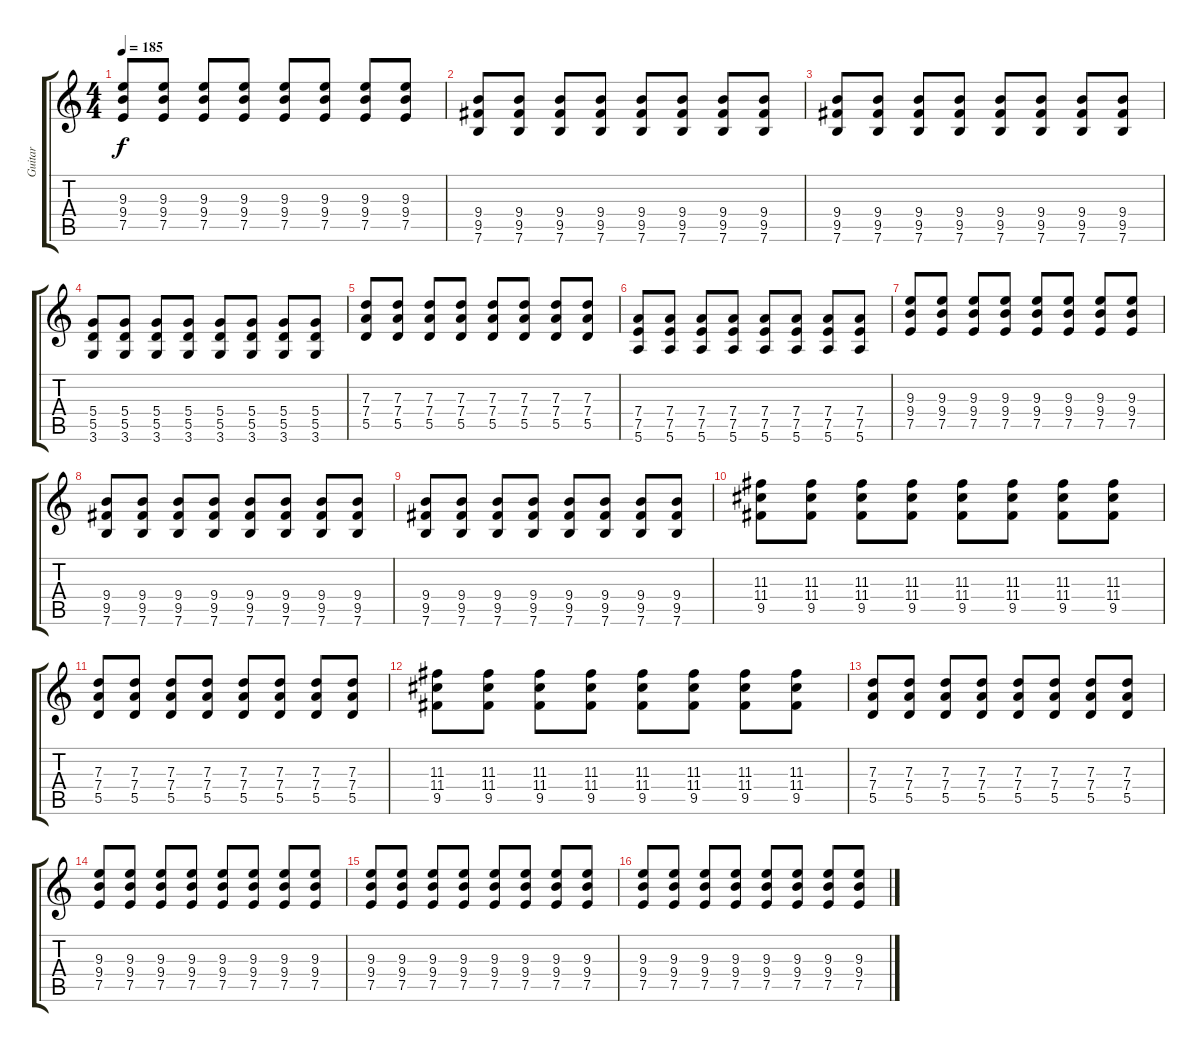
\track ("Guitar" "Guitar") {instrument distortionguitar}
\staff {score tabs}
\tuning (E4 B3 G3 D3 A2 E2) {hide}
\ts (4 4)
\tempo 185
\clef g2
\ks c
(9.3 9.4 7.5).8{dy f} (9.3 9.4 7.5).8 (9.3 9.4 7.5).8 (9.3 9.4 7.5).8 (9.3 9.4 7.5).8 (9.3 9.4 7.5).8 (9.3 9.4 7.5).8 (9.3 9.4 7.5).8 |
(9.4 9.5 7.6).8 (9.4 9.5 7.6).8 (9.4 9.5 7.6).8 (9.4 9.5 7.6).8 (9.4 9.5 7.6).8 (9.4 9.5 7.6).8 (9.4 9.5 7.6).8 (9.4 9.5 7.6).8 |
(9.4 9.5 7.6).8 (9.4 9.5 7.6).8 (9.4 9.5 7.6).8 (9.4 9.5 7.6).8 (9.4 9.5 7.6).8 (9.4 9.5 7.6).8 (9.4 9.5 7.6).8 (9.4 9.5 7.6).8 |
(5.4 5.5 3.6).8 (5.4 5.5 3.6).8 (5.4 5.5 3.6).8 (5.4 5.5 3.6).8 (5.4 5.5 3.6).8 (5.4 5.5 3.6).8 (5.4 5.5 3.6).8 (5.4 5.5 3.6).8 |
(7.3 7.4 5.5).8 (7.3 7.4 5.5).8 (7.3 7.4 5.5).8 (7.3 7.4 5.5).8 (7.3 7.4 5.5).8 (7.3 7.4 5.5).8 (7.3 7.4 5.5).8 (7.3 7.4 5.5).8 |
(7.4 7.5 5.6).8 (7.4 7.5 5.6).8 (7.4 7.5 5.6).8 (7.4 7.5 5.6).8 (7.4 7.5 5.6).8 (7.4 7.5 5.6).8 (7.4 7.5 5.6).8 (7.4 7.5 5.6).8 |
(9.3 9.4 7.5).8 (9.3 9.4 7.5).8 (9.3 9.4 7.5).8 (9.3 9.4 7.5).8 (9.3 9.4 7.5).8 (9.3 9.4 7.5).8 (9.3 9.4 7.5).8 (9.3 9.4 7.5).8 |
(9.4 9.5 7.6).8 (9.4 9.5 7.6).8 (9.4 9.5 7.6).8 (9.4 9.5 7.6).8 (9.4 9.5 7.6).8 (9.4 9.5 7.6).8 (9.4 9.5 7.6).8 (9.4 9.5 7.6).8 |
(9.4 9.5 7.6).8 (9.4 9.5 7.6).8 (9.4 9.5 7.6).8 (9.4 9.5 7.6).8 (9.4 9.5 7.6).8 (9.4 9.5 7.6).8 (9.4 9.5 7.6).8 (9.4 9.5 7.6).8 |
(11.3 11.4 9.5).8 (11.3 11.4 9.5).8 (11.3 11.4 9.5).8 (11.3 11.4 9.5).8 (11.3 11.4 9.5).8 (11.3 11.4 9.5).8 (11.3 11.4 9.5).8 (11.3 11.4 9.5).8 |
(7.3 7.4 5.5).8 (7.3 7.4 5.5).8 (7.3 7.4 5.5).8 (7.3 7.4 5.5).8 (7.3 7.4 5.5).8 (7.3 7.4 5.5).8 (7.3 7.4 5.5).8 (7.3 7.4 5.5).8 |
(11.3 11.4 9.5).8 (11.3 11.4 9.5).8 (11.3 11.4 9.5).8 (11.3 11.4 9.5).8 (11.3 11.4 9.5).8 (11.3 11.4 9.5).8 (11.3 11.4 9.5).8 (11.3 11.4 9.5).8 |
(7.3 7.4 5.5).8 (7.3 7.4 5.5).8 (7.3 7.4 5.5).8 (7.3 7.4 5.5).8 (7.3 7.4 5.5).8 (7.3 7.4 5.5).8 (7.3 7.4 5.5).8 (7.3 7.4 5.5).8 |
(9.3 9.4 7.5).8 (9.3 9.4 7.5).8 (9.3 9.4 7.5).8 (9.3 9.4 7.5).8 (9.3 9.4 7.5).8 (9.3 9.4 7.5).8 (9.3 9.4 7.5).8 (9.3 9.4 7.5).8 |
(9.3 9.4 7.5).8 (9.3 9.4 7.5).8 (9.3 9.4 7.5).8 (9.3 9.4 7.5).8 (9.3 9.4 7.5).8 (9.3 9.4 7.5).8 (9.3 9.4 7.5).8 (9.3 9.4 7.5).8 |
(9.3 9.4 7.5).8 (9.3 9.4 7.5).8 (9.3 9.4 7.5).8 (9.3 9.4 7.5).8 (9.3 9.4 7.5).8 (9.3 9.4 7.5).8 (9.3 9.4 7.5).8 (9.3 9.4 7.5).8
